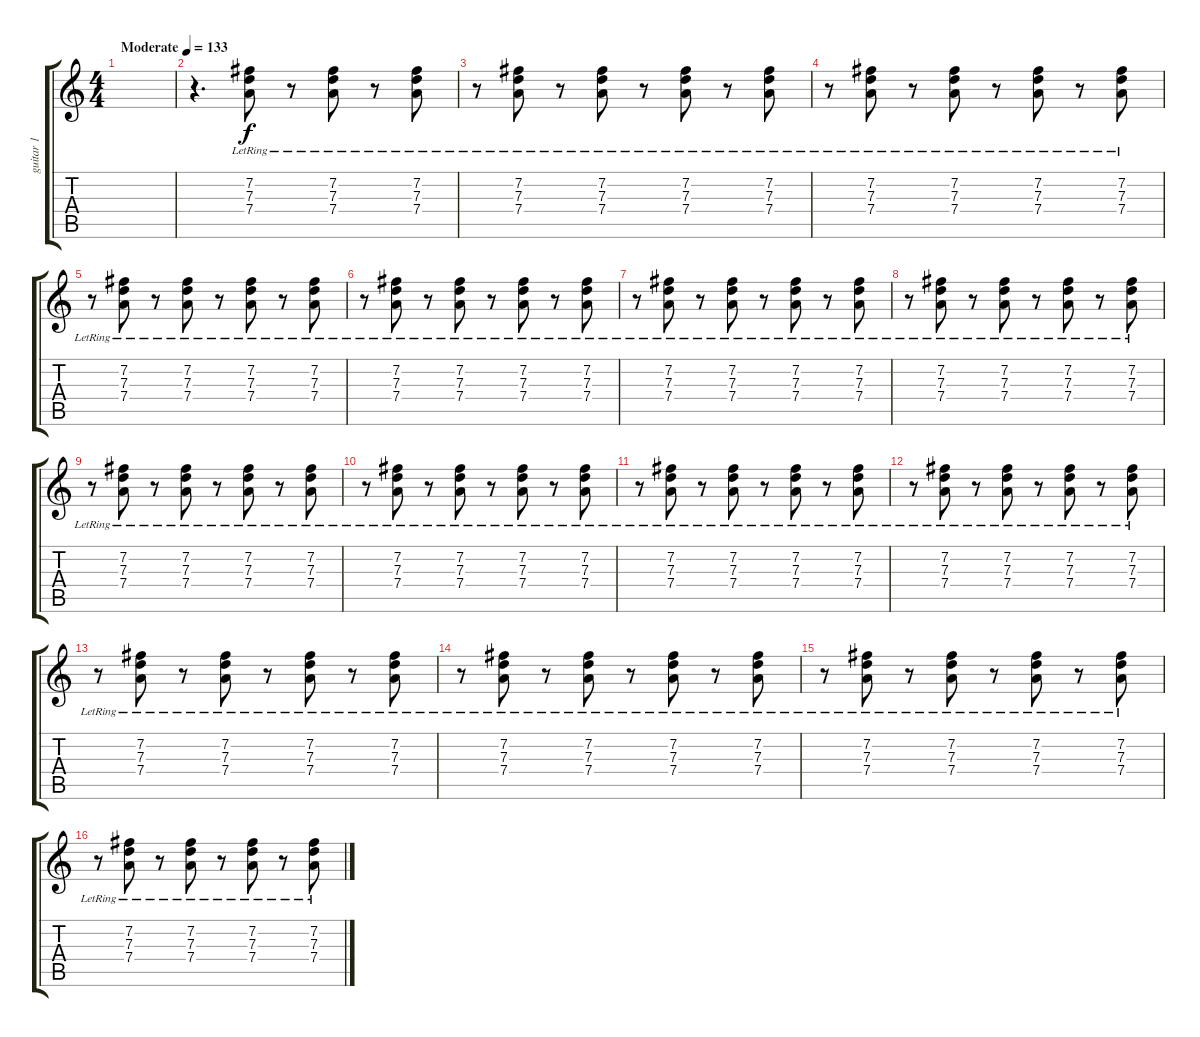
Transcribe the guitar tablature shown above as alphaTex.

\track ("guitar 1" "guitar 1") {instrument distortionguitar}
\staff {score tabs}
\tuning (E4 B3 G3 D3 A2 E2) {hide}
\ts (4 4)
\tempo (133 "Moderate")
\clef g2
\ks c
|
r.4{d} (7.2{lr} 7.3{lr} 7.4{lr}).8 r.8 (7.2{lr} 7.3{lr} 7.4{lr}).8 r.8 (7.2{lr} 7.3{lr} 7.4{lr}).8 |
r.8 (7.2{lr} 7.3{lr} 7.4{lr}).8 r.8 (7.2{lr} 7.3{lr} 7.4{lr}).8 r.8 (7.2{lr} 7.3{lr} 7.4{lr}).8 r.8 (7.2{lr} 7.3{lr} 7.4{lr}).8 |
r.8 (7.2{lr} 7.3{lr} 7.4{lr}).8 r.8 (7.2{lr} 7.3{lr} 7.4{lr}).8 r.8 (7.2{lr} 7.3{lr} 7.4{lr}).8 r.8 (7.2{lr} 7.3{lr} 7.4{lr}).8 |
r.8 (7.2{lr} 7.3{lr} 7.4{lr}).8 r.8 (7.2{lr} 7.3{lr} 7.4{lr}).8 r.8 (7.2{lr} 7.3{lr} 7.4{lr}).8 r.8 (7.2{lr} 7.3{lr} 7.4{lr}).8 |
r.8 (7.2{lr} 7.3{lr} 7.4{lr}).8 r.8 (7.2{lr} 7.3{lr} 7.4{lr}).8 r.8 (7.2{lr} 7.3{lr} 7.4{lr}).8 r.8 (7.2{lr} 7.3{lr} 7.4{lr}).8 |
r.8 (7.2{lr} 7.3{lr} 7.4{lr}).8 r.8 (7.2{lr} 7.3{lr} 7.4{lr}).8 r.8 (7.2{lr} 7.3{lr} 7.4{lr}).8 r.8 (7.2{lr} 7.3{lr} 7.4{lr}).8 |
r.8 (7.2{lr} 7.3{lr} 7.4{lr}).8 r.8 (7.2{lr} 7.3{lr} 7.4{lr}).8 r.8 (7.2{lr} 7.3{lr} 7.4{lr}).8 r.8 (7.2{lr} 7.3{lr} 7.4{lr}).8 |
r.8 (7.2{lr} 7.3{lr} 7.4{lr}).8 r.8 (7.2{lr} 7.3{lr} 7.4{lr}).8 r.8 (7.2{lr} 7.3{lr} 7.4{lr}).8 r.8 (7.2{lr} 7.3{lr} 7.4{lr}).8 |
r.8 (7.2{lr} 7.3{lr} 7.4{lr}).8 r.8 (7.2{lr} 7.3{lr} 7.4{lr}).8 r.8 (7.2{lr} 7.3{lr} 7.4{lr}).8 r.8 (7.2{lr} 7.3{lr} 7.4{lr}).8 |
r.8 (7.2{lr} 7.3{lr} 7.4{lr}).8 r.8 (7.2{lr} 7.3{lr} 7.4{lr}).8 r.8 (7.2{lr} 7.3{lr} 7.4{lr}).8 r.8 (7.2{lr} 7.3{lr} 7.4{lr}).8 |
r.8 (7.2{lr} 7.3{lr} 7.4{lr}).8 r.8 (7.2{lr} 7.3{lr} 7.4{lr}).8 r.8 (7.2{lr} 7.3{lr} 7.4{lr}).8 r.8 (7.2{lr} 7.3{lr} 7.4{lr}).8 |
r.8 (7.2{lr} 7.3{lr} 7.4{lr}).8 r.8 (7.2{lr} 7.3{lr} 7.4{lr}).8 r.8 (7.2{lr} 7.3{lr} 7.4{lr}).8 r.8 (7.2{lr} 7.3{lr} 7.4{lr}).8 |
r.8 (7.2{lr} 7.3{lr} 7.4{lr}).8 r.8 (7.2{lr} 7.3{lr} 7.4{lr}).8 r.8 (7.2{lr} 7.3{lr} 7.4{lr}).8 r.8 (7.2{lr} 7.3{lr} 7.4{lr}).8 |
r.8 (7.2{lr} 7.3{lr} 7.4{lr}).8 r.8 (7.2{lr} 7.3{lr} 7.4{lr}).8 r.8 (7.2{lr} 7.3{lr} 7.4{lr}).8 r.8 (7.2{lr} 7.3{lr} 7.4{lr}).8 |
r.8 (7.2{lr} 7.3{lr} 7.4{lr}).8 r.8 (7.2{lr} 7.3{lr} 7.4{lr}).8 r.8 (7.2{lr} 7.3{lr} 7.4{lr}).8 r.8 (7.2{lr} 7.3{lr} 7.4{lr}).8
